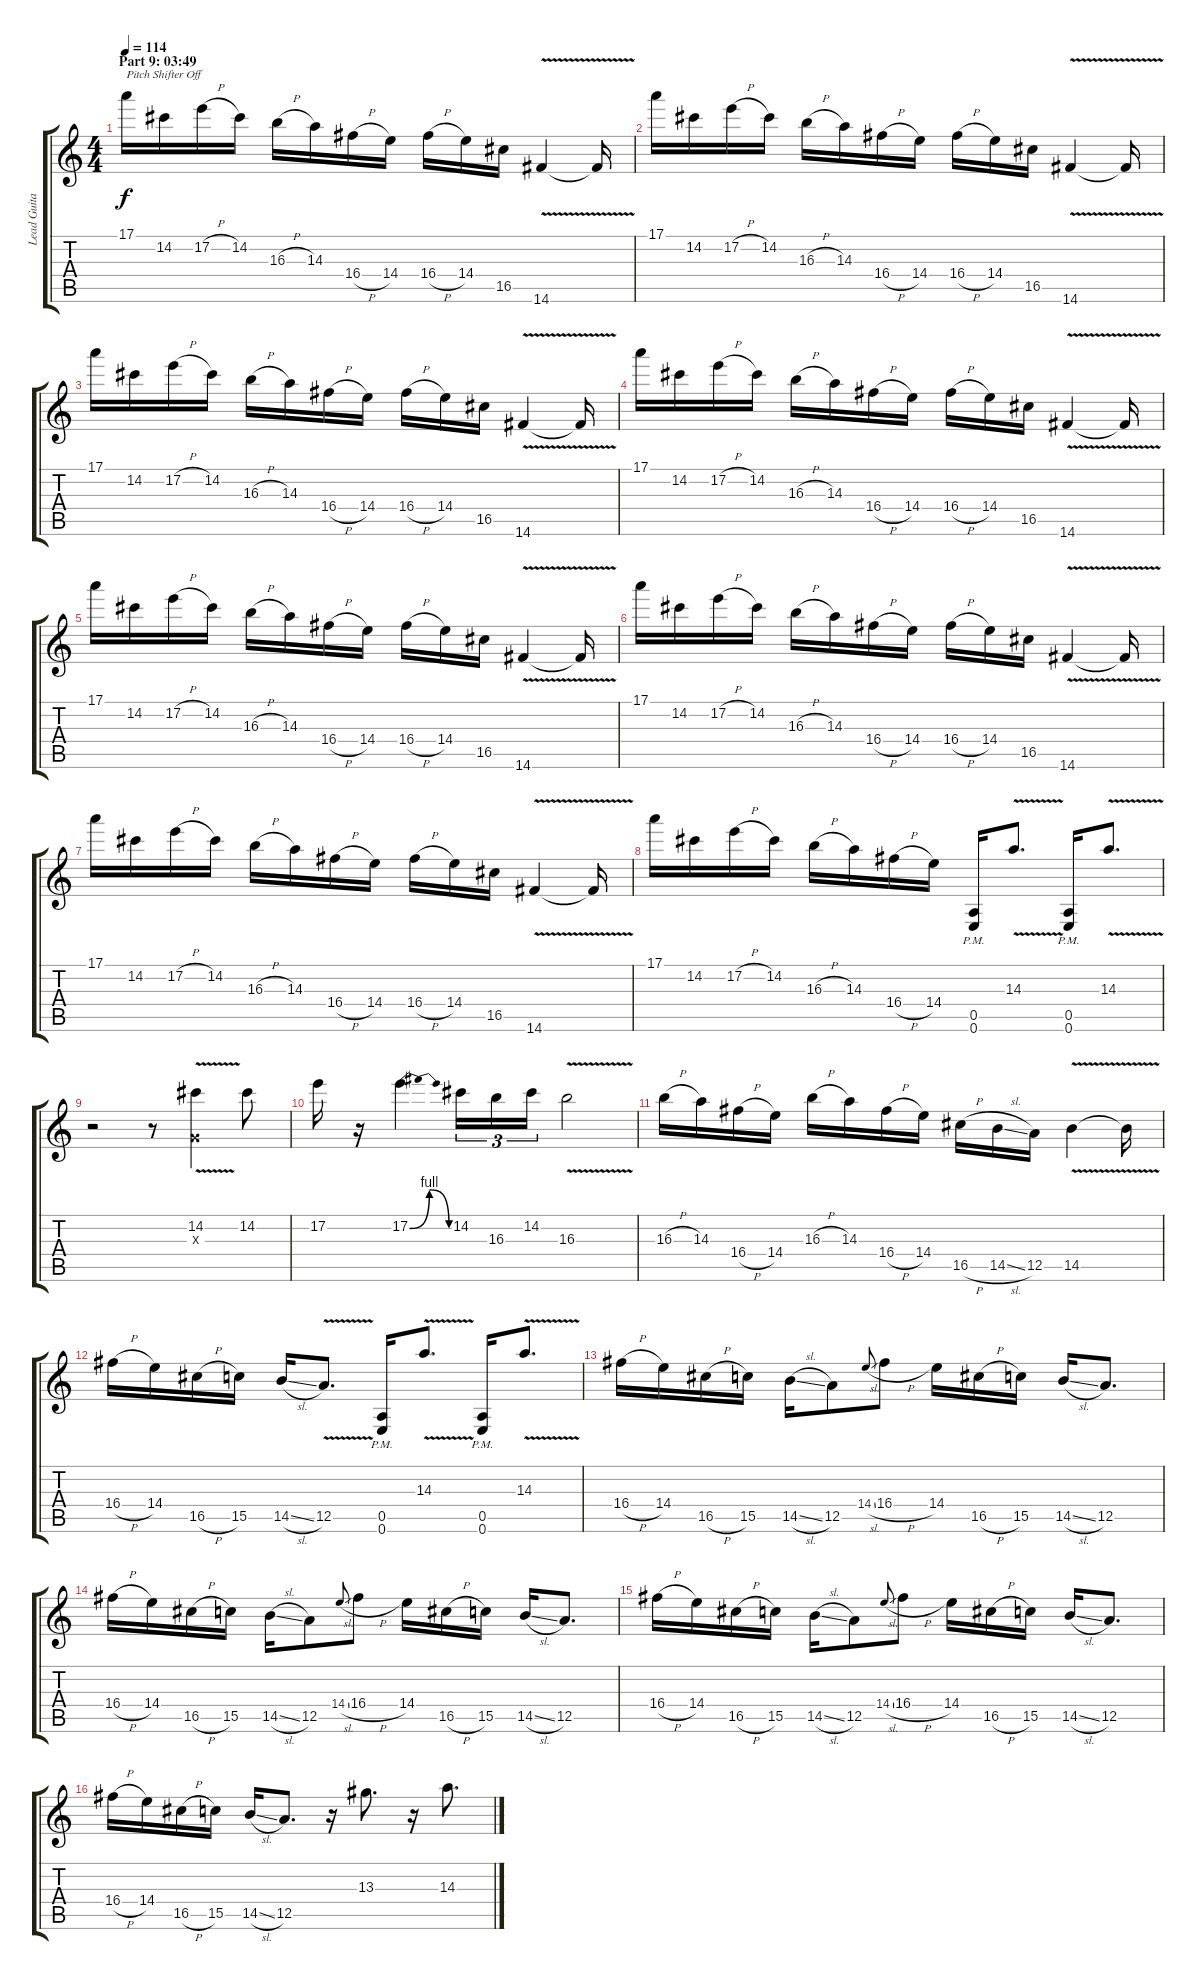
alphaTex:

\track ("Lead Guitar (Distortion/Pitch Shifter)" "Lead Guita") {instrument overdrivenguitar}
\staff {score tabs}
\tuning (E4 B3 G3 D3 A2 E2) {hide}
\ts (4 4)
\section ("" "Part 9: 03:49")
\tempo 114
\clef g2
\ks c
17.1.16{txt "Pitch Shifter Off" dy f volume 14} 14.2.16 17.2{h}.16 14.2.16 16.3{h}.16 14.3.16 16.4{h}.16 14.4.16 16.4{h}.16 14.4.16 16.5.16 14.6{v}.4 14.6{t}.16 |
17.1.16 14.2.16 17.2{h}.16 14.2.16 16.3{h}.16 14.3.16 16.4{h}.16 14.4.16 16.4{h}.16 14.4.16 16.5.16 14.6{v}.4 14.6{t}.16 |
17.1.16 14.2.16 17.2{h}.16 14.2.16 16.3{h}.16 14.3.16 16.4{h}.16 14.4.16 16.4{h}.16 14.4.16 16.5.16 14.6{v}.4 14.6{t}.16 |
17.1.16 14.2.16 17.2{h}.16 14.2.16 16.3{h}.16 14.3.16 16.4{h}.16 14.4.16 16.4{h}.16 14.4.16 16.5.16 14.6{v}.4 14.6{t}.16 |
17.1.16 14.2.16 17.2{h}.16 14.2.16 16.3{h}.16 14.3.16 16.4{h}.16 14.4.16 16.4{h}.16 14.4.16 16.5.16 14.6{v}.4 14.6{t}.16 |
17.1.16 14.2.16 17.2{h}.16 14.2.16 16.3{h}.16 14.3.16 16.4{h}.16 14.4.16 16.4{h}.16 14.4.16 16.5.16 14.6{v}.4 14.6{t}.16 |
17.1.16 14.2.16 17.2{h}.16 14.2.16 16.3{h}.16 14.3.16 16.4{h}.16 14.4.16 16.4{h}.16 14.4.16 16.5.16 14.6{v}.4 14.6{t}.16 |
17.1.16 14.2.16 17.2{h}.16 14.2.16 16.3{h}.16 14.3.16 16.4{h}.16 14.4.16 (0.5{pm} 0.6{pm}).16 14.3{v}.8{d} (0.5{pm} 0.6{pm}).16 14.3{v}.8{d} |
r.2 r.8 (14.2{v} 0.3{x}).4 14.2.8 |
17.2.16 r.16 17.2{be (bendrelease 0 0 15 4 15 4 60 0)}.4 14.2.16{tu (3 2)} 16.3.16{tu (3 2)} 14.2.16{tu (3 2)} 16.3{v}.2 |
16.3{h}.16 14.3.16 16.4{h}.16 14.4.16 16.3{h}.16 14.3.16 16.4{h}.16 14.4.16 16.5{h}.16 14.5{sl}.16 12.5.16 14.5{v}.4 14.5{t}.16 |
16.4{h}.16 14.4.16 16.5{h}.16 15.5.16 14.5{sl}.16 12.5{v}.8{d} (0.5{pm} 0.6{pm}).16 14.3{v}.8{d} (0.5{pm} 0.6{pm}).16 14.3{v}.8{d} |
16.4{h}.16 14.4.16 16.5{h}.16 15.5.16 14.5{sl}.16 12.5.8 14.4{sl}.8{gr onbeat} 16.4{h}.8 14.4.16 16.5{h}.16 15.5.16 14.5{sl}.16 12.5.8{d} |
16.4{h}.16 14.4.16 16.5{h}.16 15.5.16 14.5{sl}.16 12.5.8 14.4{sl}.8{gr onbeat} 16.4{h}.8 14.4.16 16.5{h}.16 15.5.16 14.5{sl}.16 12.5.8{d} |
16.4{h}.16 14.4.16 16.5{h}.16 15.5.16 14.5{sl}.16 12.5.8 14.4{sl}.8{gr onbeat} 16.4{h}.8 14.4.16 16.5{h}.16 15.5.16 14.5{sl}.16 12.5.8{d} |
16.4{h}.16 14.4.16 16.5{h}.16 15.5.16 14.5{sl}.16 12.5.8{d} r.16 13.3.8{d} r.16 14.3.8{d}
